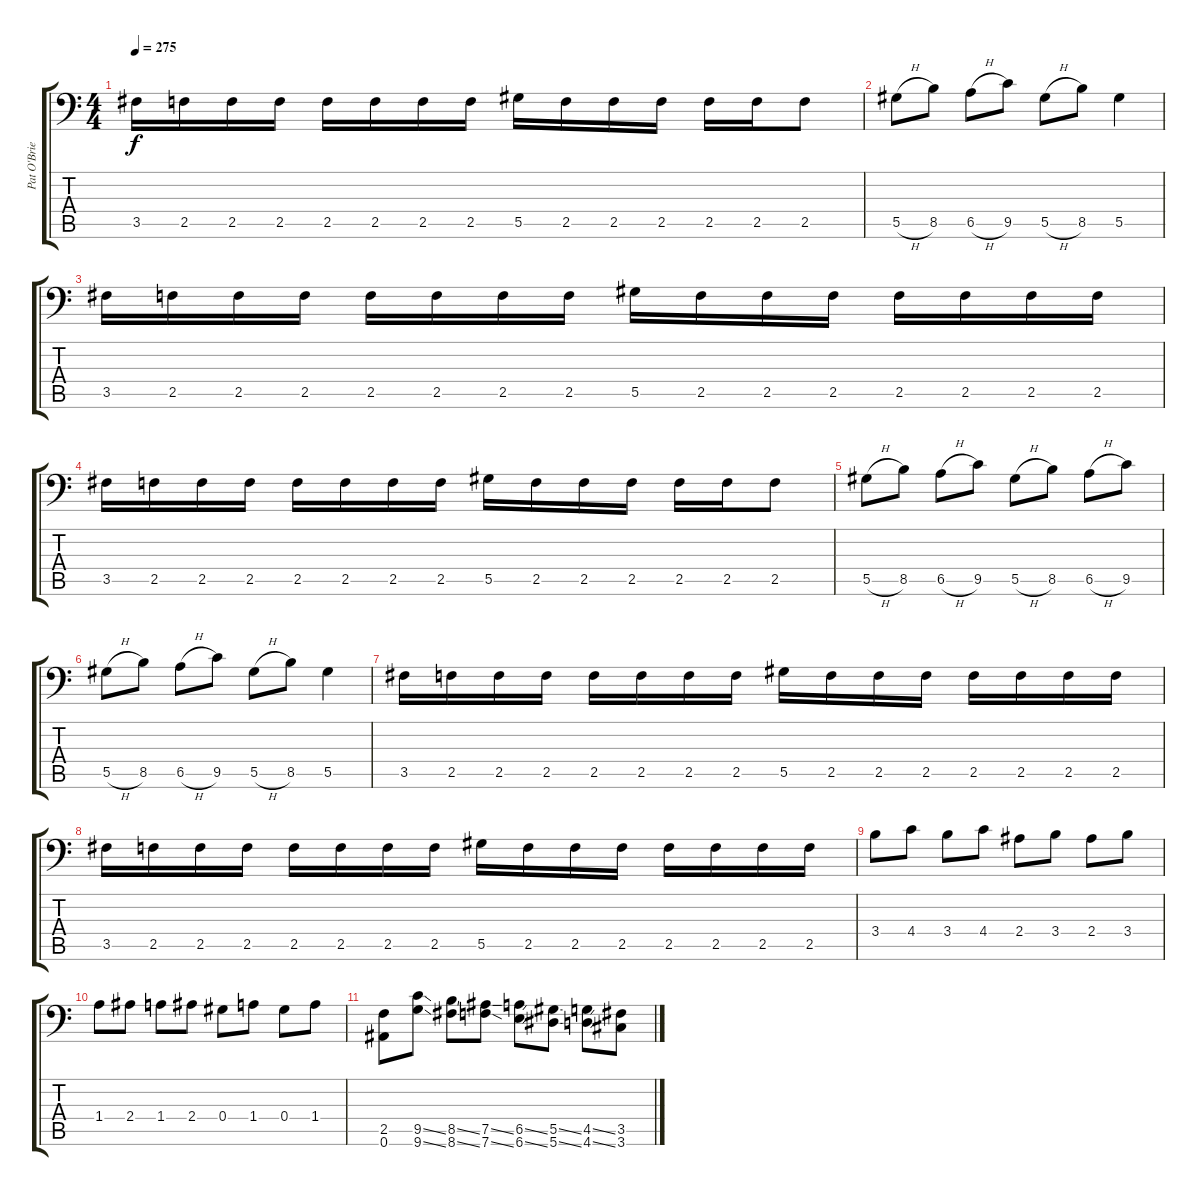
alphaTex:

\track ("Pat O'Brien" "Pat O'Brie") {instrument distortionguitar}
\staff {score tabs}
\tuning (Bb3 F3 Db3 Ab2 Eb2 Bb1) {hide}
\ts (4 4)
\tempo 275
\clef f4
\ks c
3.5.16{dy f} 2.5.16 2.5.16 2.5.16 2.5.16 2.5.16 2.5.16 2.5.16 5.5.16 2.5.16 2.5.16 2.5.16 2.5.16 2.5.16 2.5.8 |
5.5{h}.8 8.5.8 6.5{h}.8 9.5.8 5.5{h}.8 8.5.8 5.5.4 |
3.5.16 2.5.16 2.5.16 2.5.16 2.5.16 2.5.16 2.5.16 2.5.16 5.5.16 2.5.16 2.5.16 2.5.16 2.5.16 2.5.16 2.5.16 2.5.16 |
3.5.16 2.5.16 2.5.16 2.5.16 2.5.16 2.5.16 2.5.16 2.5.16 5.5.16 2.5.16 2.5.16 2.5.16 2.5.16 2.5.16 2.5.8 |
5.5{h}.8 8.5.8 6.5{h}.8 9.5.8 5.5{h}.8 8.5.8 6.5{h}.8 9.5.8 |
5.5{h}.8 8.5.8 6.5{h}.8 9.5.8 5.5{h}.8 8.5.8 5.5.4 |
3.5.16 2.5.16 2.5.16 2.5.16 2.5.16 2.5.16 2.5.16 2.5.16 5.5.16 2.5.16 2.5.16 2.5.16 2.5.16 2.5.16 2.5.16 2.5.16 |
3.5.16 2.5.16 2.5.16 2.5.16 2.5.16 2.5.16 2.5.16 2.5.16 5.5.16 2.5.16 2.5.16 2.5.16 2.5.16 2.5.16 2.5.16 2.5.16 |
3.4.8 4.4.8 3.4.8 4.4.8 2.4.8 3.4.8 2.4.8 3.4.8 |
1.4.8 2.4.8 1.4.8 2.4.8 0.4.8 1.4.8 0.4.8 1.4.8 |
(2.5 0.6).8 (9.5{ss} 9.6{ss}).8{instrument guitarfretnoise} (8.5{ss} 8.6{ss}).8{instrument guitarfretnoise} (7.5{ss} 7.6{ss}).8{instrument guitarfretnoise} (6.5{ss} 6.6{ss}).8{instrument guitarfretnoise} (5.5{ss} 5.6{ss}).8{instrument guitarfretnoise} (4.5{ss} 4.6{ss}).8{instrument guitarfretnoise} (3.5 3.6).8{instrument guitarfretnoise}
